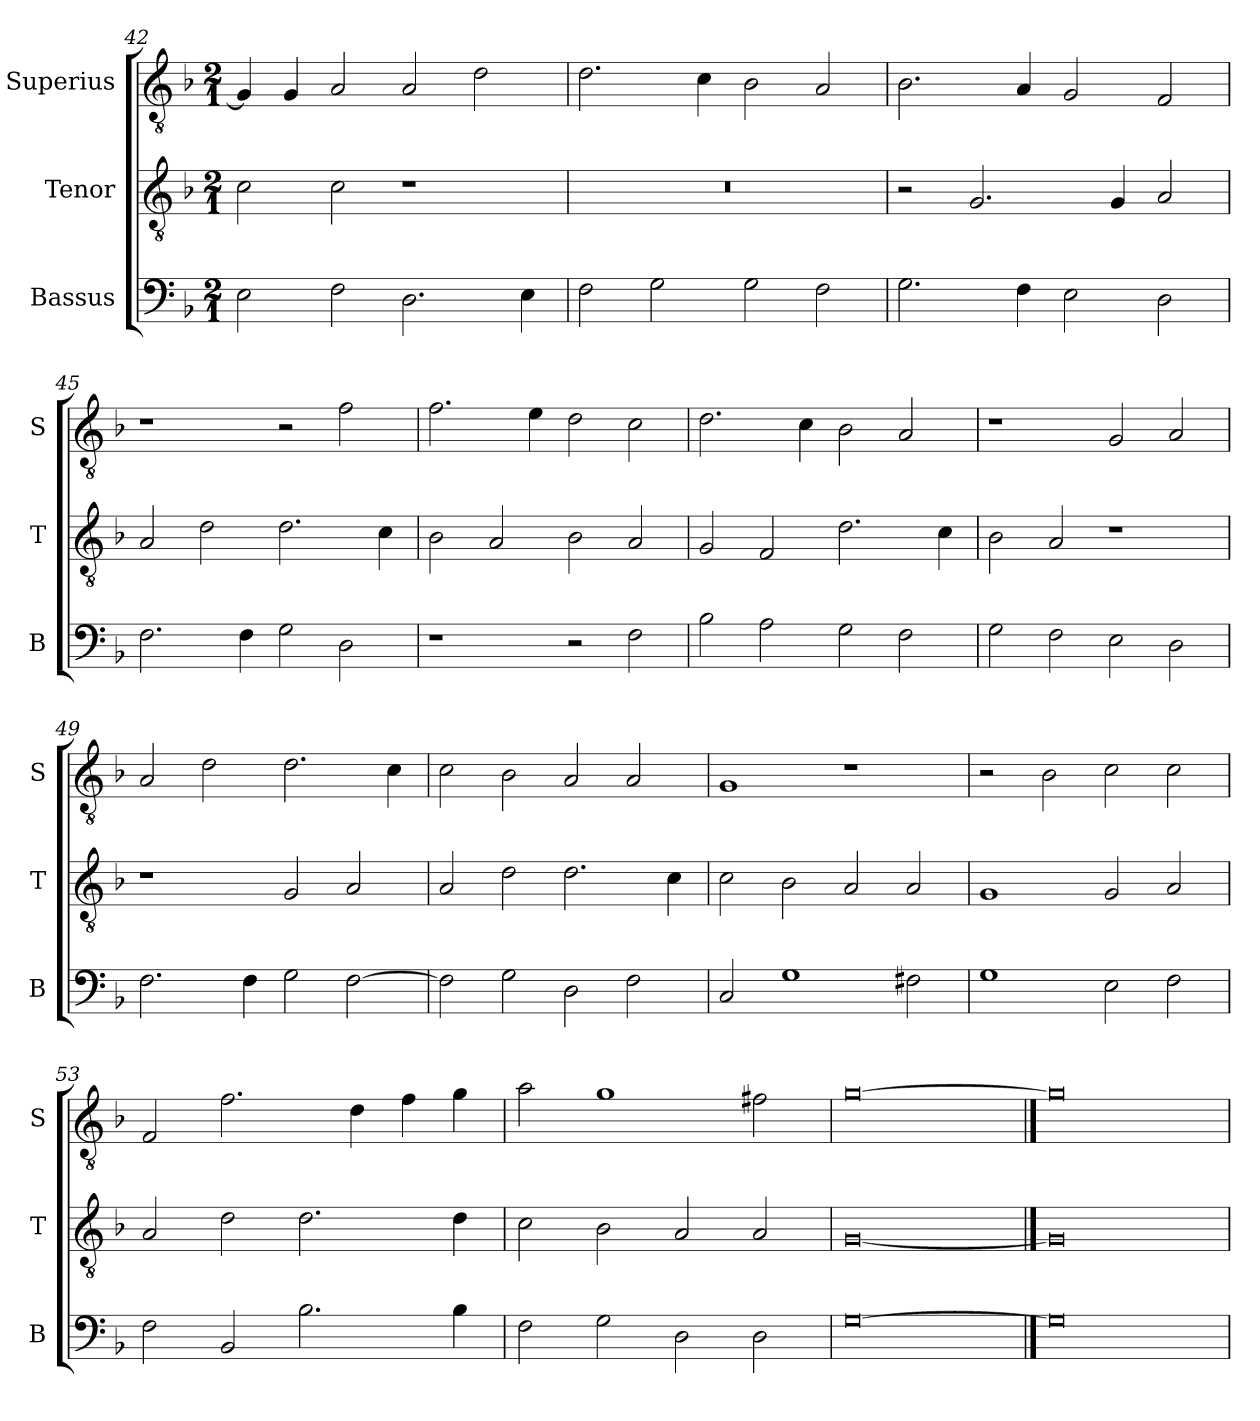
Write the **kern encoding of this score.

**kern	**kern	**kern
*part3	*part2	*part1
*staff3	*staff2	*staff1
*I"Bassus	*I"Tenor	*I"Superius
*I'B	*I'T	*I'S
*clefF4	*clefGv2	*clefGv2
*k[b-]	*k[b-]	*k[b-]
*F:	*F:	*F:
*M2/1	*M2/1	*M2/1
=42	=42	=42
2E	2c	4G]
.	.	4G
2F	2c	2A
2.D	1r	2A
.	.	2d
4E	.	.
=43	=43	=43
2F	0r	2.d
2G	.	.
.	.	4c
2G	.	2B-
2F	.	2A
=44	=44	=44
2.G	2r	2.B-
.	2.G	.
4F	.	4A
2E	.	2G
.	4G	.
2D	2A	2F
=45	=45	=45
2.F	2A	1r
.	2d	.
4F	.	.
2G	2.d	2r
2D	.	2f
.	4c	.
=46	=46	=46
1r	2B-	2.f
.	2A	.
.	.	4e
2r	2B-	2d
2F	2A	2c
=47	=47	=47
2B-	2G	2.d
2A	2F	.
.	.	4c
2G	2.d	2B-
2F	.	2A
.	4c	.
=48	=48	=48
2G	2B-	1r
2F	2A	.
2E	1r	2G
2D	.	2A
=49	=49	=49
2.F	1r	2A
.	.	2d
4F	.	.
2G	2G	2.d
[2F	2A	.
.	.	4c
=50	=50	=50
2F]	2A	2c
2G	2d	2B-
2D	2.d	2A
2F	.	2A
.	4c	.
=51	=51	=51
2C	2c	1G
1G	2B-	.
.	2A	1r
2F#X	2A	.
=52	=52	=52
1G	1G	2r
.	.	2B-
2E	2G	2c
2F	2A	2c
=53	=53	=53
2F	2A	2F
2BB-	2d	2.f
2.B-	2.d	.
.	.	4d
.	.	4f
4B-	4d	4g
=54	=54	=54
2F	2c	2a
2G	2B-	1g
2D	2A	.
2D	2A	2f#X
=55	=55	=55
[0G	[0G	[0g
==56	==56	==56
0G]	0G]	0g]
=	=	=
*-	*-	*-
